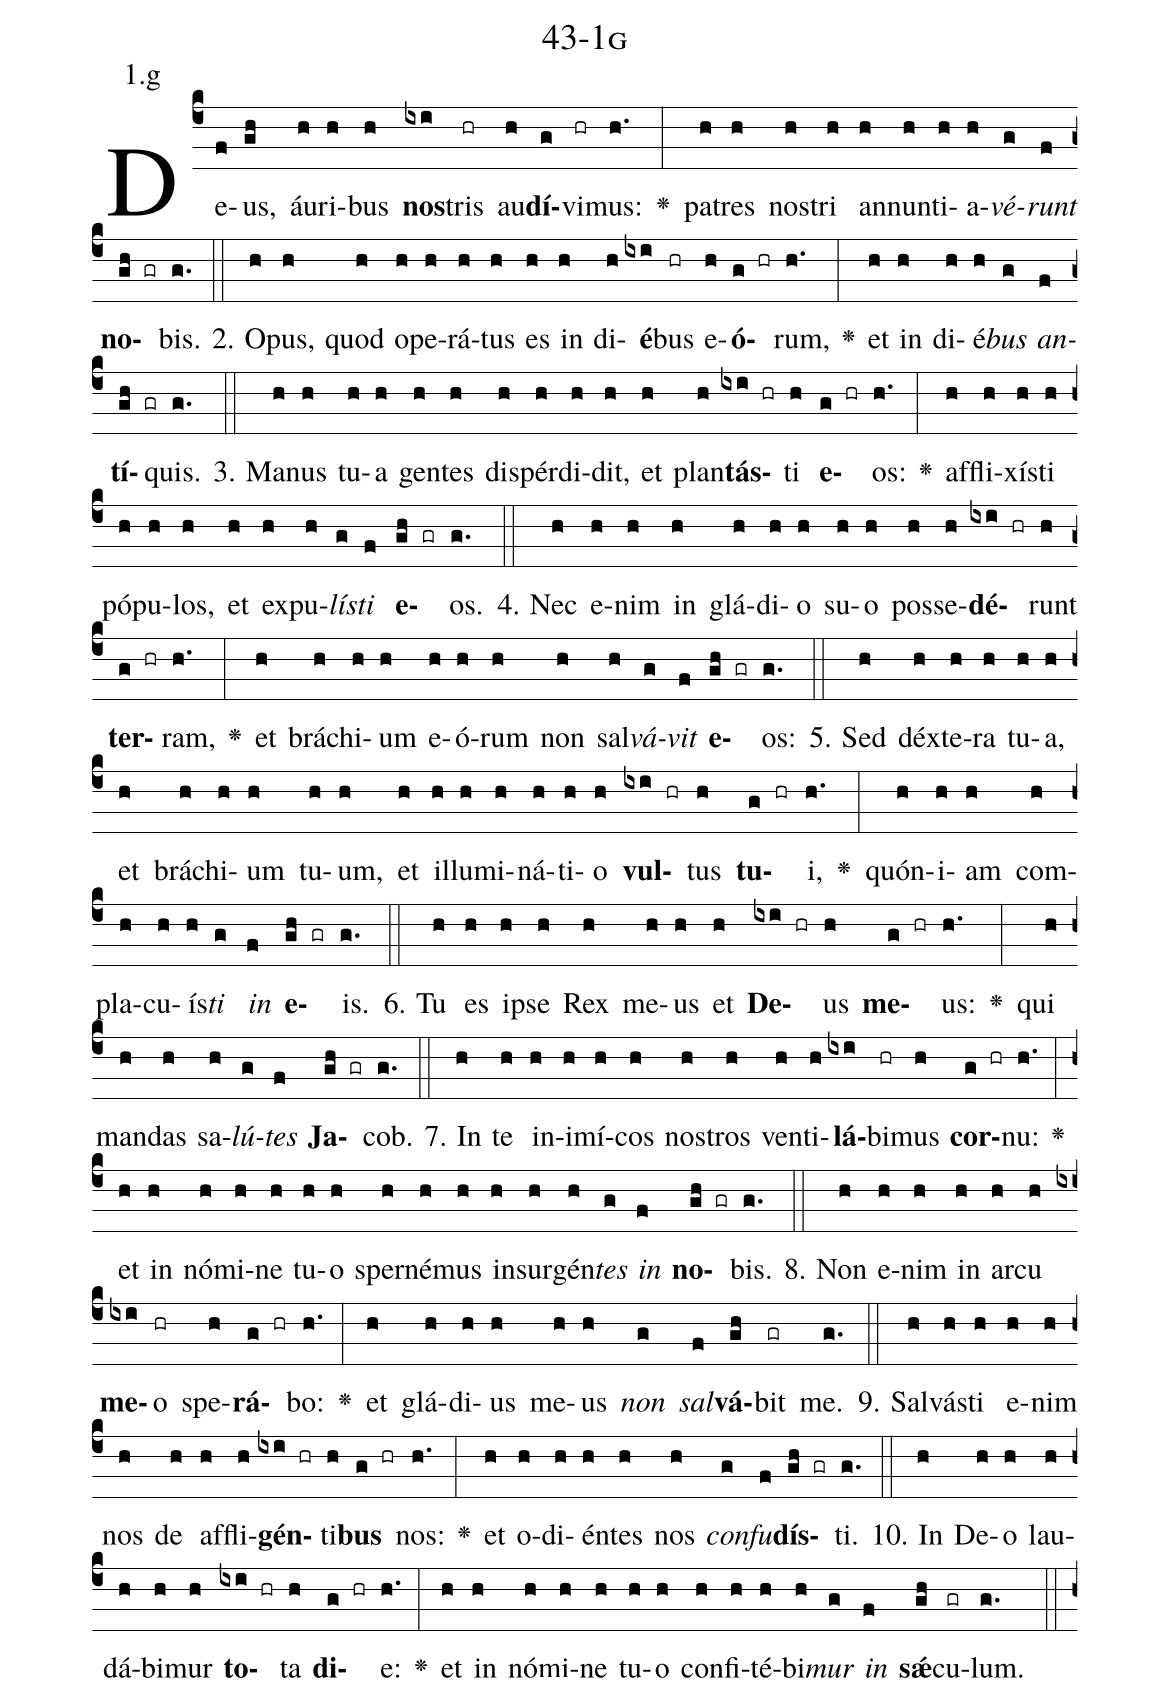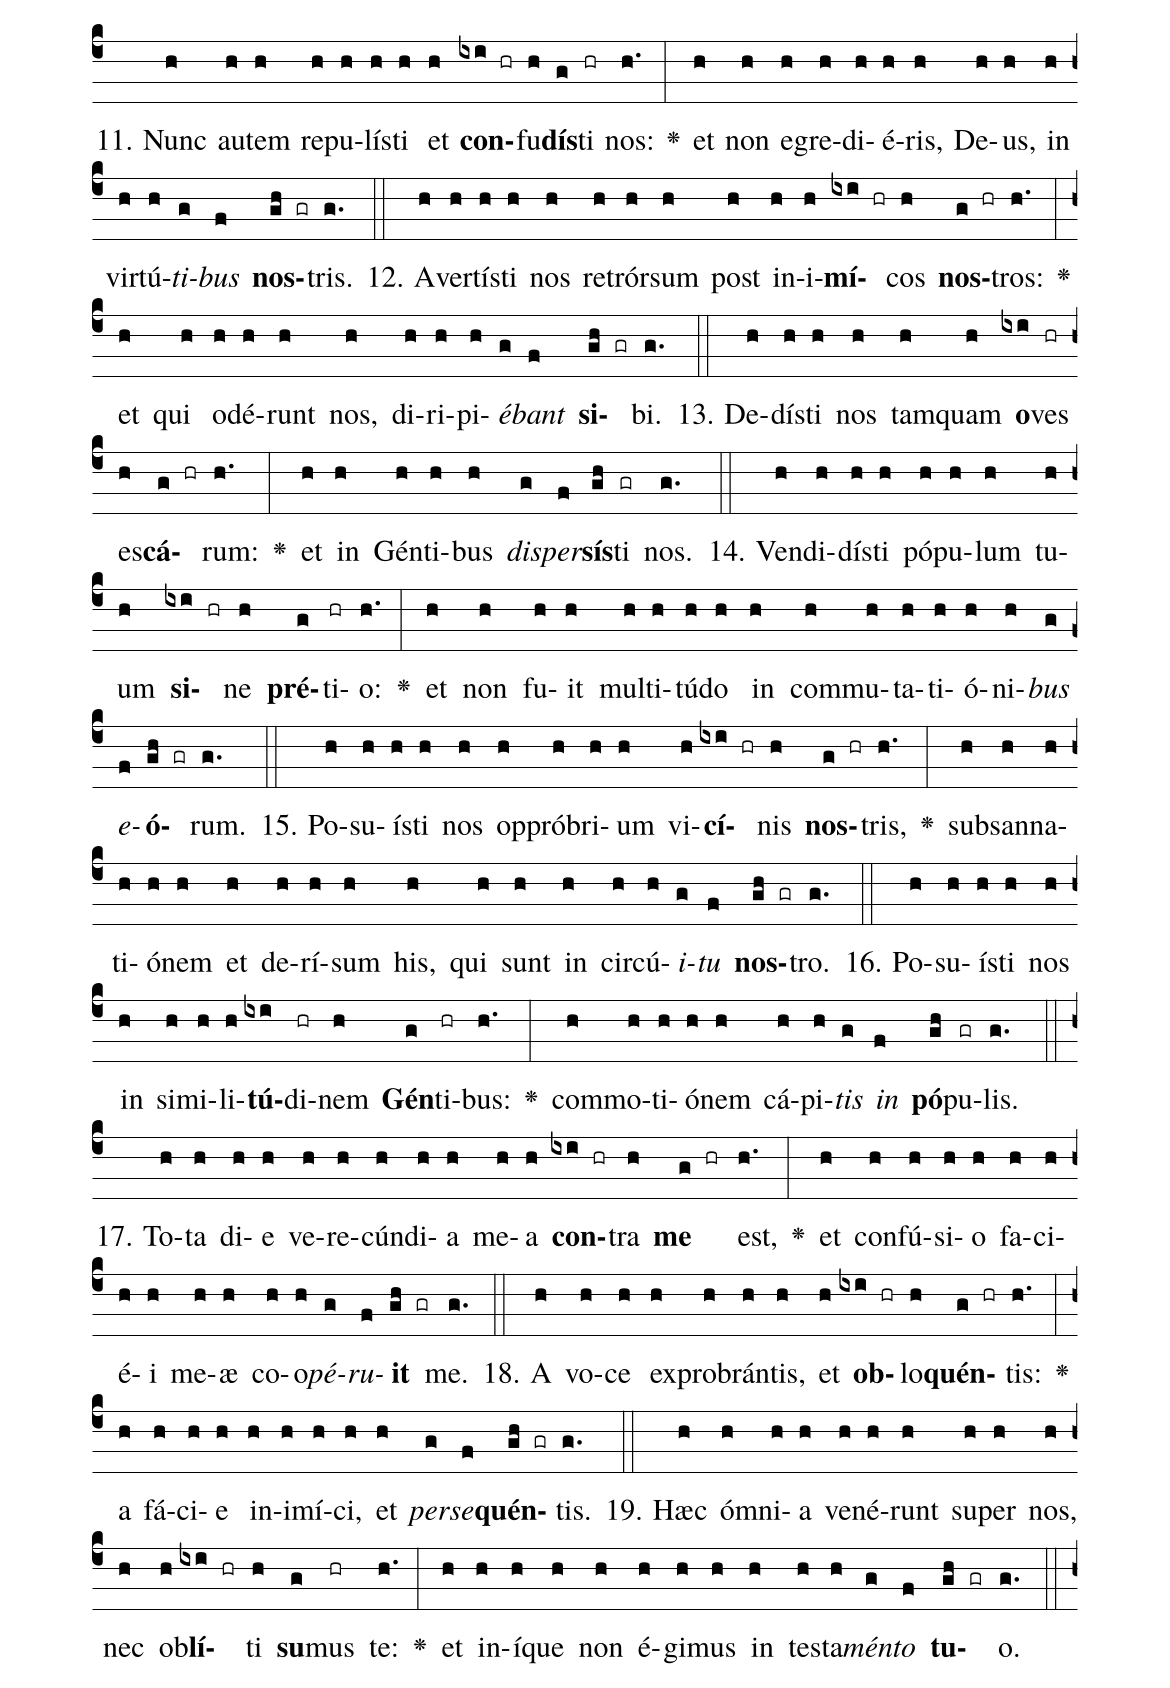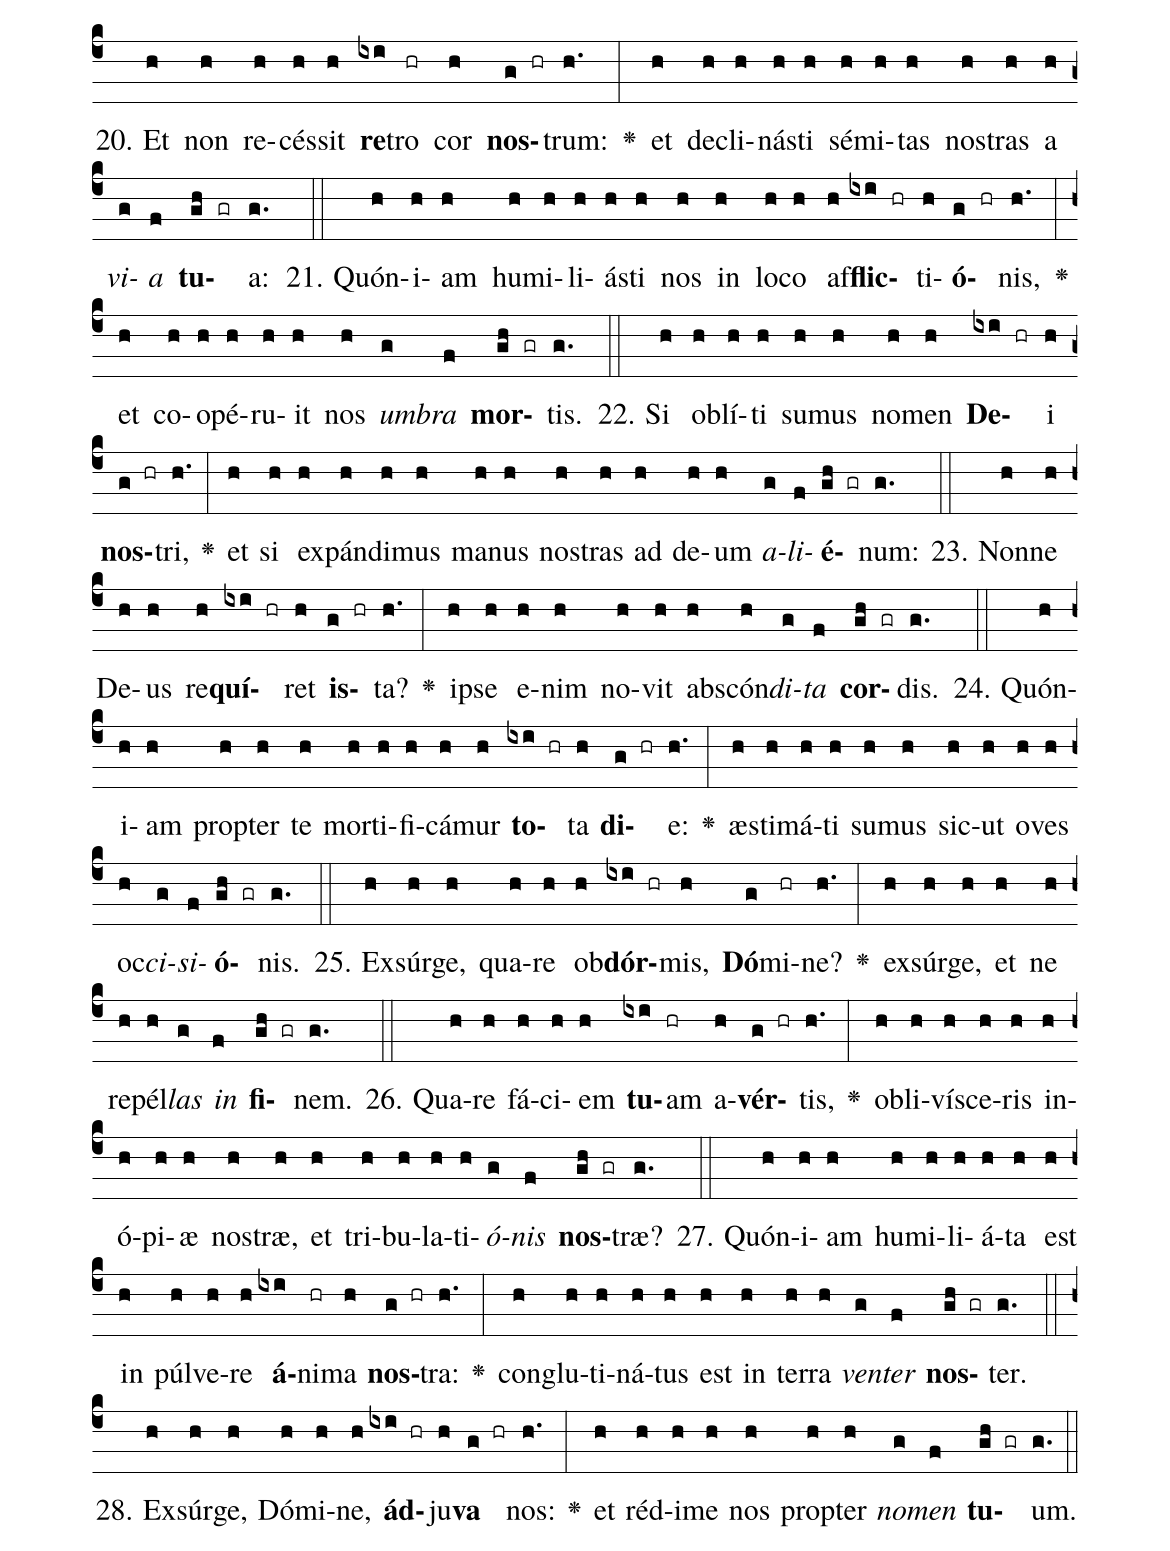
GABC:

name: 43-1g;
annotation: 1.g;
%%
(c4)De(f)us,(gh) áu(h)ri(h)bus(h) <b>nos</b>(ixi)tris(hr) au(h)<b>dí</b>(g)vi(hr)mus:(h.) <v>\greheightstar</v>(:) pa(h)tres(h) nos(h)tri(h) an(h)nun(h)ti(h)a(h)<i>vé</i>(g)<i>runt</i>(f) <b>no</b>(gh gr)bis.(g.) (::)
2. O(h)pus,(h) quod(h) o(h)pe(h)rá(h)tus(h) es(h) in(h) di(h)<b>é</b>(ixi)bus(hr) e(h)<b>ó</b>(g hr)rum,(h.) <v>\greheightstar</v>(:) et(h) in(h) di(h)é(h)<i>bus</i>(g) <i>an</i>(f)<b>tí</b>(gh gr)quis.(g.) (::)
3. Ma(h)nus(h) tu(h)a(h) gen(h)tes(h) dis(h)pér(h)di(h)dit,(h) et(h) plan(h)<b>tás</b>(ixi hr)ti(h) <b>e</b>(g hr)os:(h.) <v>\greheightstar</v>(:) af(h)fli(h)xís(h)ti(h) pó(h)pu(h)los,(h) et(h) ex(h)pu(h)<i>lís</i>(g)<i>ti</i>(f) <b>e</b>(gh gr)os.(g.) (::)
4. Nec(h) e(h)nim(h) in(h) glá(h)di(h)o(h) su(h)o(h) pos(h)se(h)<b>dé</b>(ixi hr)runt(h) <b>ter</b>(g hr)ram,(h.) <v>\greheightstar</v>(:) et(h) brá(h)chi(h)um(h) e(h)ó(h)rum(h) non(h) sal(h)<i>vá</i>(g)<i>vit</i>(f) <b>e</b>(gh gr)os:(g.) (::)
5. Sed(h) déx(h)te(h)ra(h) tu(h)a,(h) et(h) brá(h)chi(h)um(h) tu(h)um,(h) et(h) il(h)lu(h)mi(h)ná(h)ti(h)o(h) <b>vul</b>(ixi hr)tus(h) <b>tu</b>(g hr)i,(h.) <v>\greheightstar</v>(:) quón(h)i(h)am(h) com(h)pla(h)cu(h)ís(h)<i>ti</i>(g) <i>in</i>(f) <b>e</b>(gh gr)is.(g.) (::)
6. Tu(h) es(h) ip(h)se(h) Rex(h) me(h)us(h) et(h) <b>De</b>(ixi hr)us(h) <b>me</b>(g hr)us:(h.) <v>\greheightstar</v>(:) qui(h) man(h)das(h) sa(h)<i>lú</i>(g)<i>tes</i>(f) <b>Ja</b>(gh gr)cob.(g.) (::)
7. In(h) te(h) in(h)i(h)mí(h)cos(h) nos(h)tros(h) ven(h)ti(h)<b>lá</b>(ixi)bi(hr)mus(h) <b>cor</b>(g hr)nu:(h.) <v>\greheightstar</v>(:) et(h) in(h) nó(h)mi(h)ne(h) tu(h)o(h) sper(h)né(h)mus(h) in(h)sur(h)gén(h)<i>tes</i>(g) <i>in</i>(f) <b>no</b>(gh gr)bis.(g.) (::)
8. Non(h) e(h)nim(h) in(h) ar(h)cu(h) <b>me</b>(ixi)o(hr) spe(h)<b>rá</b>(g hr)bo:(h.) <v>\greheightstar</v>(:) et(h) glá(h)di(h)us(h) me(h)us(h) <i>non</i>(g) <i>sal</i>(f)<b>vá</b>(gh)bit(gr) me.(g.) (::)
9. Sal(h)vás(h)ti(h) e(h)nim(h) nos(h) de(h) af(h)fli(h)<b>gén</b>(ixi hr)ti(h)<b>bus</b>(g hr) nos:(h.) <v>\greheightstar</v>(:) et(h) o(h)di(h)én(h)tes(h) nos(h) <i>con</i>(g)<i>fu</i>(f)<b>dís</b>(gh gr)ti.(g.) (::)
10. In(h) De(h)o(h) lau(h)dá(h)bi(h)mur(h) <b>to</b>(ixi hr)ta(h) <b>di</b>(g hr)e:(h.) <v>\greheightstar</v>(:) et(h) in(h) nó(h)mi(h)ne(h) tu(h)o(h) con(h)fi(h)té(h)bi(h)<i>mur</i>(g) <i>in</i>(f) <b>sǽ</b>(gh)cu(gr)lum.(g.) (::)
11. Nunc(h) au(h)tem(h) re(h)pu(h)lís(h)ti(h) et(h) <b>con</b>(ixi hr)fu(h)<b>dís</b>(g)ti(hr) nos:(h.) <v>\greheightstar</v>(:) et(h) non(h) e(h)gre(h)di(h)é(h)ris,(h) De(h)us,(h) in(h) vir(h)tú(h)<i>ti</i>(g)<i>bus</i>(f) <b>nos</b>(gh gr)tris.(g.) (::)
12. A(h)ver(h)tís(h)ti(h) nos(h) re(h)trór(h)sum(h) post(h) in(h)i(h)<b>mí</b>(ixi hr)cos(h) <b>nos</b>(g hr)tros:(h.) <v>\greheightstar</v>(:) et(h) qui(h) o(h)dé(h)runt(h) nos,(h) di(h)ri(h)pi(h)<i>é</i>(g)<i>bant</i>(f) <b>si</b>(gh gr)bi.(g.) (::)
13. De(h)dís(h)ti(h) nos(h) tam(h)quam(h) <b>o</b>(ixi)ves(hr) es(h)<b>cá</b>(g hr)rum:(h.) <v>\greheightstar</v>(:) et(h) in(h) Gén(h)ti(h)bus(h) <i>di</i>(g)<i>sper</i>(f)<b>sís</b>(gh)ti(gr) nos.(g.) (::)
14. Ven(h)di(h)dís(h)ti(h) pó(h)pu(h)lum(h) tu(h)um(h) <b>si</b>(ixi hr)ne(h) <b>pré</b>(g)ti(hr)o:(h.) <v>\greheightstar</v>(:) et(h) non(h) fu(h)it(h) mul(h)ti(h)tú(h)do(h) in(h) com(h)mu(h)ta(h)ti(h)ó(h)ni(h)<i>bus</i>(g) <i>e</i>(f)<b>ó</b>(gh gr)rum.(g.) (::)
15. Po(h)su(h)ís(h)ti(h) nos(h) op(h)pró(h)bri(h)um(h) vi(h)<b>cí</b>(ixi hr)nis(h) <b>nos</b>(g hr)tris,(h.) <v>\greheightstar</v>(:) sub(h)san(h)na(h)ti(h)ó(h)nem(h) et(h) de(h)rí(h)sum(h) his,(h) qui(h) sunt(h) in(h) cir(h)cú(h)<i>i</i>(g)<i>tu</i>(f) <b>nos</b>(gh gr)tro.(g.) (::)
16. Po(h)su(h)ís(h)ti(h) nos(h) in(h) si(h)mi(h)li(h)<b>tú</b>(ixi)di(hr)nem(h) <b>Gén</b>(g)ti(hr)bus:(h.) <v>\greheightstar</v>(:) com(h)mo(h)ti(h)ó(h)nem(h) cá(h)pi(h)<i>tis</i>(g) <i>in</i>(f) <b>pó</b>(gh)pu(gr)lis.(g.) (::)
17. To(h)ta(h) di(h)e(h) ve(h)re(h)cún(h)di(h)a(h) me(h)a(h) <b>con</b>(ixi hr)tra(h) <b>me</b>(g hr) est,(h.) <v>\greheightstar</v>(:) et(h) con(h)fú(h)si(h)o(h) fa(h)ci(h)é(h)i(h) me(h)æ(h) co(h)o(h)<i>pé</i>(g)<i>ru</i>(f)<b>it</b>(gh gr) me.(g.) (::)
18. A(h) vo(h)ce(h) ex(h)pro(h)brán(h)tis,(h) et(h) <b>ob</b>(ixi hr)lo(h)<b>quén</b>(g hr)tis:(h.) <v>\greheightstar</v>(:) a(h) fá(h)ci(h)e(h) in(h)i(h)mí(h)ci,(h) et(h) <i>per</i>(g)<i>se</i>(f)<b>quén</b>(gh gr)tis.(g.) (::)
19. Hæc(h) óm(h)ni(h)a(h) ve(h)né(h)runt(h) su(h)per(h) nos,(h) nec(h) ob(h)<b>lí</b>(ixi hr)ti(h) <b>su</b>(g)mus(hr) te:(h.) <v>\greheightstar</v>(:) et(h) in(h)í(h)que(h) non(h) é(h)gi(h)mus(h) in(h) tes(h)ta(h)<i>mén</i>(g)<i>to</i>(f) <b>tu</b>(gh gr)o.(g.) (::)
20. Et(h) non(h) re(h)cés(h)sit(h) <b>re</b>(ixi)tro(hr) cor(h) <b>nos</b>(g hr)trum:(h.) <v>\greheightstar</v>(:) et(h) de(h)cli(h)nás(h)ti(h) sé(h)mi(h)tas(h) nos(h)tras(h) a(h) <i>vi</i>(g)<i>a</i>(f) <b>tu</b>(gh gr)a:(g.) (::)
21. Quón(h)i(h)am(h) hu(h)mi(h)li(h)ás(h)ti(h) nos(h) in(h) lo(h)co(h) af(h)<b>flic</b>(ixi hr)ti(h)<b>ó</b>(g hr)nis,(h.) <v>\greheightstar</v>(:) et(h) co(h)o(h)pé(h)ru(h)it(h) nos(h) <i>um</i>(g)<i>bra</i>(f) <b>mor</b>(gh gr)tis.(g.) (::)
22. Si(h) ob(h)lí(h)ti(h) su(h)mus(h) no(h)men(h) <b>De</b>(ixi hr)i(h) <b>nos</b>(g hr)tri,(h.) <v>\greheightstar</v>(:) et(h) si(h) ex(h)pán(h)di(h)mus(h) ma(h)nus(h) nos(h)tras(h) ad(h) de(h)um(h) <i>a</i>(g)<i>li</i>(f)<b>é</b>(gh gr)num:(g.) (::)
23. Non(h)ne(h) De(h)us(h) re(h)<b>quí</b>(ixi hr)ret(h) <b>is</b>(g hr)ta?(h.) <v>\greheightstar</v>(:) ip(h)se(h) e(h)nim(h) no(h)vit(h) abs(h)cón(h)<i>di</i>(g)<i>ta</i>(f) <b>cor</b>(gh gr)dis.(g.) (::)
24. Quón(h)i(h)am(h) prop(h)ter(h) te(h) mor(h)ti(h)fi(h)cá(h)mur(h) <b>to</b>(ixi hr)ta(h) <b>di</b>(g hr)e:(h.) <v>\greheightstar</v>(:) æs(h)ti(h)má(h)ti(h) su(h)mus(h) sic(h)ut(h) o(h)ves(h) oc(h)<i>ci</i>(g)<i>si</i>(f)<b>ó</b>(gh gr)nis.(g.) (::)
25. Ex(h)súr(h)ge,(h) qua(h)re(h) ob(h)<b>dór</b>(ixi hr)mis,(h) <b>Dó</b>(g)mi(hr)ne?(h.) <v>\greheightstar</v>(:) ex(h)súr(h)ge,(h) et(h) ne(h) re(h)pél(h)<i>las</i>(g) <i>in</i>(f) <b>fi</b>(gh gr)nem.(g.) (::)
26. Qua(h)re(h) fá(h)ci(h)em(h) <b>tu</b>(ixi)am(hr) a(h)<b>vér</b>(g hr)tis,(h.) <v>\greheightstar</v>(:) ob(h)li(h)ví(h)sce(h)ris(h) in(h)ó(h)pi(h)æ(h) nos(h)træ,(h) et(h) tri(h)bu(h)la(h)ti(h)<i>ó</i>(g)<i>nis</i>(f) <b>nos</b>(gh gr)træ?(g.) (::)
27. Quón(h)i(h)am(h) hu(h)mi(h)li(h)á(h)ta(h) est(h) in(h) púl(h)ve(h)re(h) <b>á</b>(ixi)ni(hr)ma(h) <b>nos</b>(g hr)tra:(h.) <v>\greheightstar</v>(:) con(h)glu(h)ti(h)ná(h)tus(h) est(h) in(h) ter(h)ra(h) <i>ven</i>(g)<i>ter</i>(f) <b>nos</b>(gh gr)ter.(g.) (::)
28. Ex(h)súr(h)ge,(h) Dó(h)mi(h)ne,(h) <b>ád</b>(ixi hr)ju(h)<b>va</b>(g hr) nos:(h.) <v>\greheightstar</v>(:) et(h) réd(h)i(h)me(h) nos(h) prop(h)ter(h) <i>no</i>(g)<i>men</i>(f) <b>tu</b>(gh gr)um.(g.) (::)
